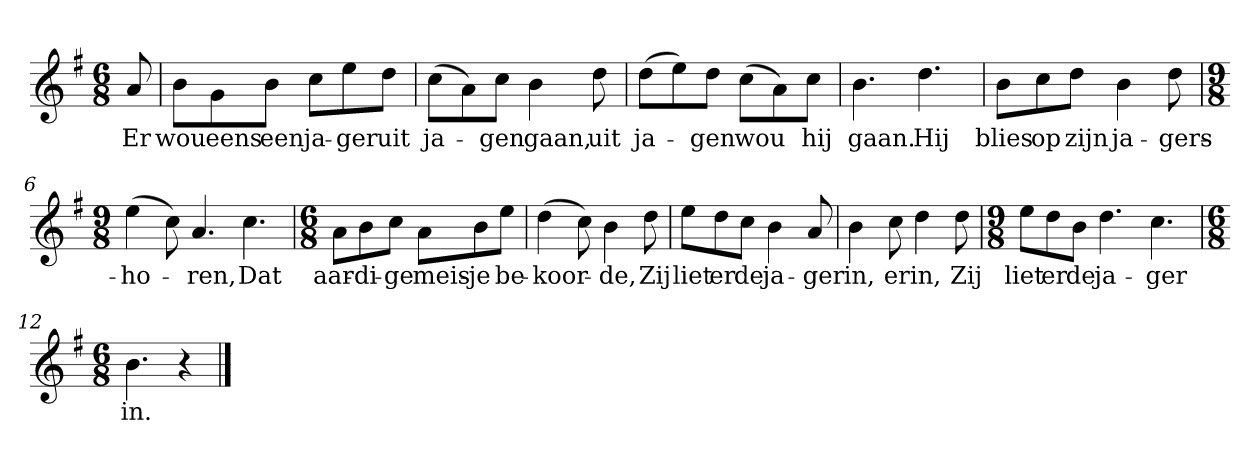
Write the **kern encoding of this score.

**kern	**text
*part1	*part1
*staff1	*staff1
*clefG2	*
*k[f#]	*
*G:	*
*M6/8	*
*MM120	*
=	=
8a	Er
=1	=1
8b\L	wou
8g\	eens
8b\J	een
8cc\L	ja-
8ee\	-ger
8dd\J	uit
=2	=2
(8cc\L	ja-
8a\)	.
8cc\J	-gen
4b	gaan,
8dd	uit
=3	=3
(8dd\L	ja-
8ee\)	.
8dd\J	-gen
(8cc\L	wou
8a\)	.
8cc\J	hij
=4	=4
4.b	gaan.
4.dd	Hij
=5	=5
8b\L	blies
8cc\	op
8dd\J	zijn
4b	ja-
8dd	-gers-
=6	=6
*M9/8	*
(4ee	-ho-
8cc)	.
4.a	-ren,
4.cc	Dat
=7	=7
*M6/8	*
8a\L	aar-
8b\	-di-
8cc\J	-ge
8a\L	meis-
8b\	-je
8ee\J	be-
=8	=8
(4dd	-koor-
8cc)	.
4b	-de,
8dd	Zij
=9	=9
8ee\L	liet
8dd\	er
8cc\J	de
4b	ja-
8a	-ger
=10	=10
4b	in,
8cc	er
4dd	in,
8dd	Zij
=11	=11
*M9/8	*
8ee\L	liet
8dd\	er
8b\J	de
4.dd	ja-
4.cc	-ger
=12	=12
*M6/8	*
4.b	in.
4r	.
==	==
*-	*-
